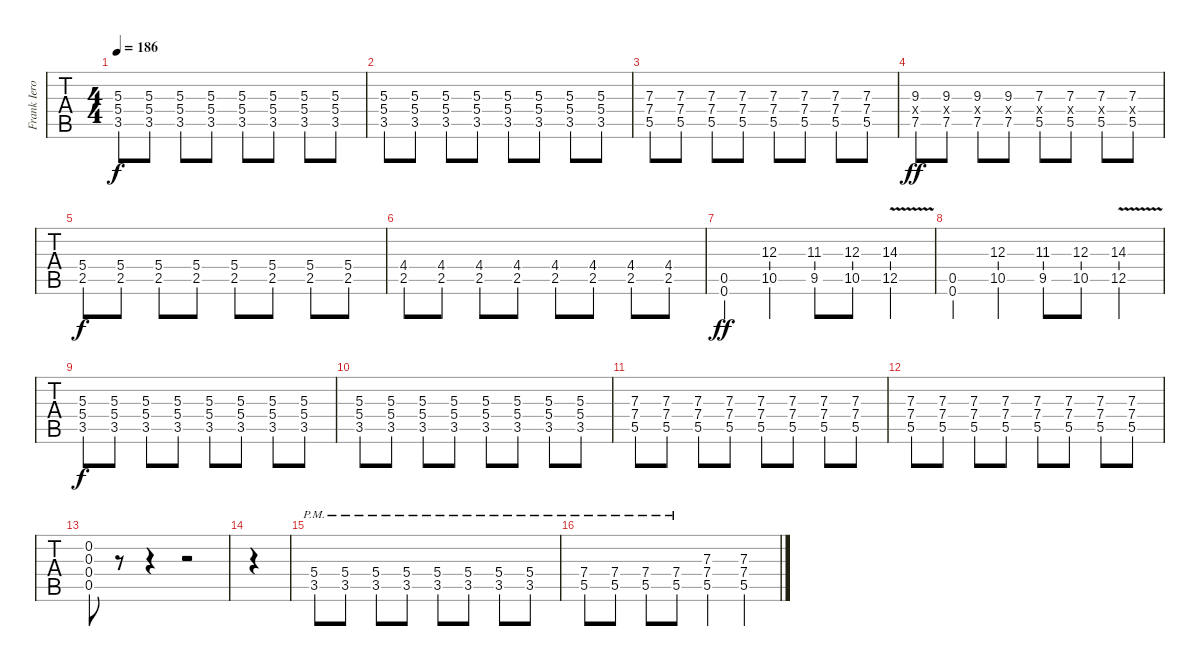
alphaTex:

\track ("Frank Iero" "Frank Iero") {instrument distortionguitar}
\staff {tabs}
\tuning (E4 B3 G3 D3 A2 E2) {hide}
\ts (4 4)
\tempo 186
\clef g2
\ks c
(5.3 5.4 3.5).8{dy f} (5.3 5.4 3.5).8 (5.3 5.4 3.5).8 (5.3 5.4 3.5).8 (5.3 5.4 3.5).8 (5.3 5.4 3.5).8 (5.3 5.4 3.5).8 (5.3 5.4 3.5).8 |
(5.3 5.4 3.5).8 (5.3 5.4 3.5).8 (5.3 5.4 3.5).8 (5.3 5.4 3.5).8 (5.3 5.4 3.5).8 (5.3 5.4 3.5).8 (5.3 5.4 3.5).8 (5.3 5.4 3.5).8 |
(7.3 7.4 5.5).8 (7.3 7.4 5.5).8 (7.3 7.4 5.5).8 (7.3 7.4 5.5).8 (7.3 7.4 5.5).8 (7.3 7.4 5.5).8 (7.3 7.4 5.5).8 (7.3 7.4 5.5).8 |
(9.3 7.4{x} 7.5).8{dy ff} (9.3 7.4{x} 7.5).8 (9.3 7.4{x} 7.5).8 (9.3 7.4{x} 7.5).8 (7.3 5.4{x} 5.5).8 (7.3 5.4{x} 5.5).8 (7.3 5.4{x} 5.5).8 (7.3 5.4{x} 5.5).8 |
(5.4 2.5).8{dy f} (5.4 2.5).8 (5.4 2.5).8 (5.4 2.5).8 (5.4 2.5).8 (5.4 2.5).8 (5.4 2.5).8 (5.4 2.5).8 |
(4.4 2.5).8 (4.4 2.5).8 (4.4 2.5).8 (4.4 2.5).8 (4.4 2.5).8 (4.4 2.5).8 (4.4 2.5).8 (4.4 2.5).8 |
(0.5 0.6).4{dy ff} (12.3 10.5).4 (11.3 9.5).8 (12.3 10.5).8 (14.3{v} 12.5{v}).4 |
(0.5 0.6).4 (12.3 10.5).4 (11.3 9.5).8 (12.3 10.5).8 (14.3{v} 12.5{v}).4 |
(5.3 5.4 3.5).8{dy f} (5.3 5.4 3.5).8 (5.3 5.4 3.5).8 (5.3 5.4 3.5).8 (5.3 5.4 3.5).8 (5.3 5.4 3.5).8 (5.3 5.4 3.5).8 (5.3 5.4 3.5).8 |
(5.3 5.4 3.5).8 (5.3 5.4 3.5).8 (5.3 5.4 3.5).8 (5.3 5.4 3.5).8 (5.3 5.4 3.5).8 (5.3 5.4 3.5).8 (5.3 5.4 3.5).8 (5.3 5.4 3.5).8 |
(7.3 7.4 5.5).8 (7.3 7.4 5.5).8 (7.3 7.4 5.5).8 (7.3 7.4 5.5).8 (7.3 7.4 5.5).8 (7.3 7.4 5.5).8 (7.3 7.4 5.5).8 (7.3 7.4 5.5).8 |
(7.3 7.4 5.5).8 (7.3 7.4 5.5).8 (7.3 7.4 5.5).8 (7.3 7.4 5.5).8 (7.3 7.4 5.5).8 (7.3 7.4 5.5).8 (7.3 7.4 5.5).8 (7.3 7.4 5.5).8 |
(0.2 0.3 0.4 0.5).8 r.8 r.4 r.2 |
|
(5.4{pm} 3.5{pm}).8 (5.4{pm} 3.5{pm}).8 (5.4{pm} 3.5{pm}).8 (5.4{pm} 3.5{pm}).8 (5.4{pm} 3.5{pm}).8 (5.4{pm} 3.5{pm}).8 (5.4{pm} 3.5{pm}).8 (5.4{pm} 3.5{pm}).8 |
(7.4{pm} 5.5{pm}).8 (7.4{pm} 5.5{pm}).8 (7.4{pm} 5.5{pm}).8 (7.4{pm} 5.5{pm}).8 (7.3 7.4 5.5).4 (7.3 7.4 5.5).4
